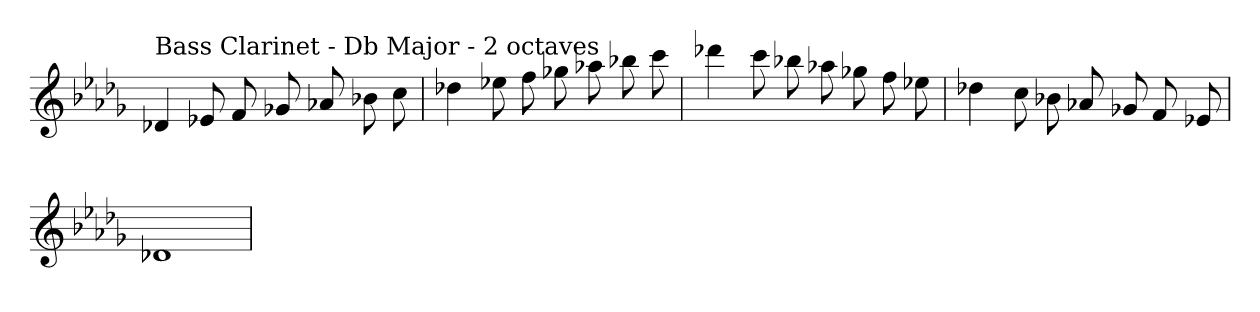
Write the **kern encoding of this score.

**kern
*part1
*staff1
*clefG2
*k[b-e-a-d-g-]
*D-:
=
!LO:TX:a:t=Bass Clarinet - Db Major - 2 octaves
4d-X
8e-X
8f
8g-X
8a-X
8b-X
8cc
=
4dd-X
8ee-X
8ff
8gg-X
8aa-X
8bb-X
8ccc
=
4ddd-X
8ccc
8bb-X
8aa-X
8gg-X
8ff
8ee-X
=
4dd-X
8cc
8b-X
8a-X
8g-X
8f
8e-X
=
1d-X
=
*-
